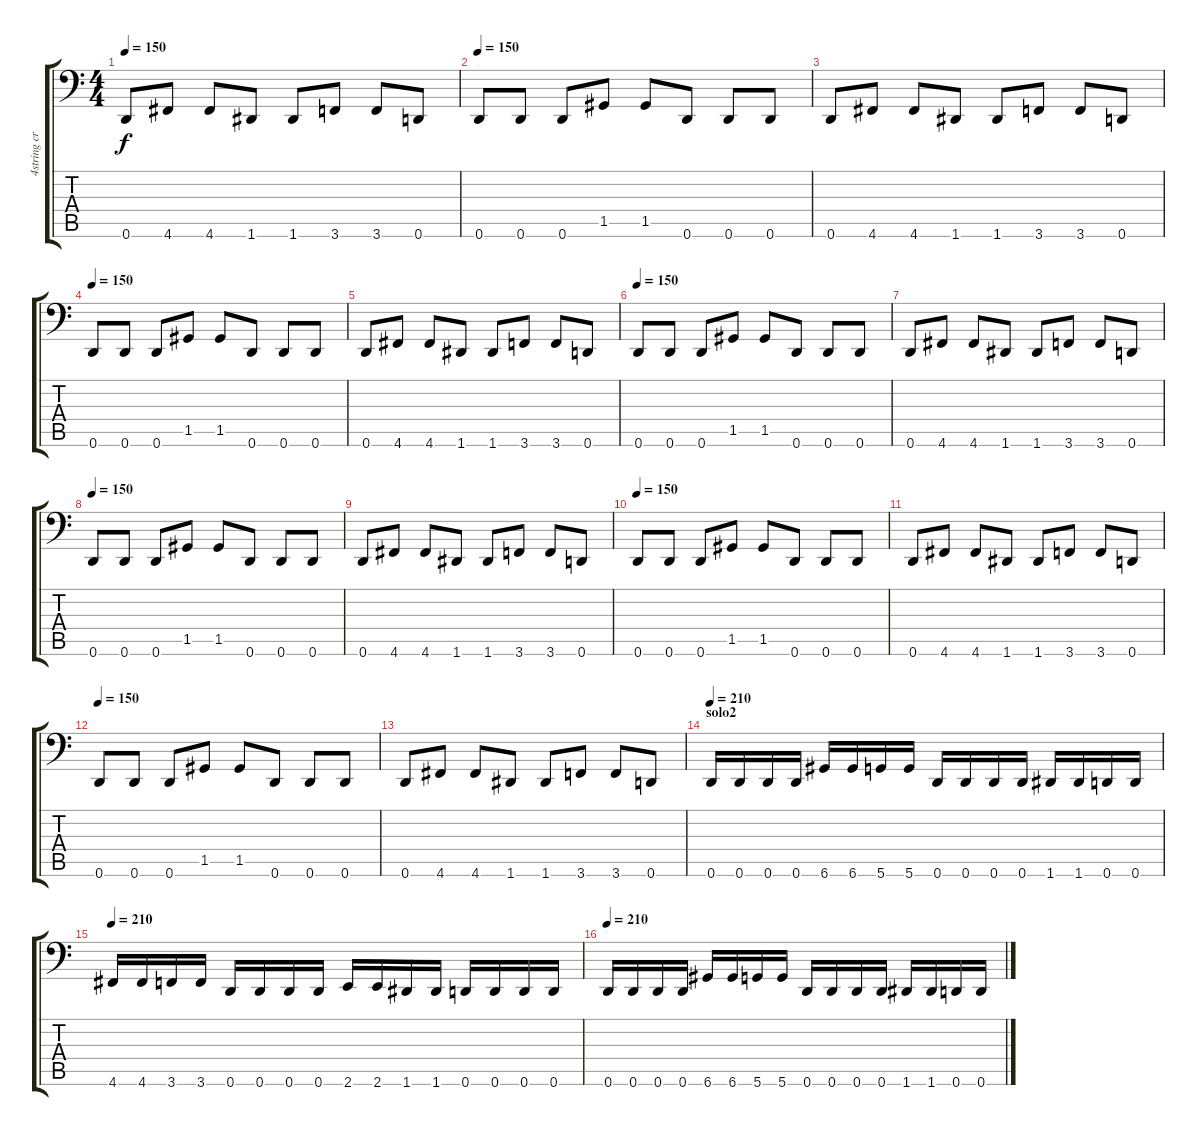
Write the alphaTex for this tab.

\track ("4string crushfuck" "4string cr") {instrument electricbassfinger}
\staff {score tabs}
\tuning (D3 A2 F2 C2 G1 D1) {hide}
\ts (4 4)
\tempo 150
\clef f4
\ks c
0.6.8{dy f} 4.6.8 4.6.8 1.6.8 1.6.8 3.6.8 3.6.8 0.6.8 |
\tempo 150
0.6.8 0.6.8 0.6.8 1.5.8 1.5.8 0.6.8 0.6.8 0.6.8 |
0.6.8 4.6.8 4.6.8 1.6.8 1.6.8 3.6.8 3.6.8 0.6.8 |
\tempo 150
0.6.8 0.6.8 0.6.8 1.5.8 1.5.8 0.6.8 0.6.8 0.6.8 |
0.6.8 4.6.8 4.6.8 1.6.8 1.6.8 3.6.8 3.6.8 0.6.8 |
\tempo 150
0.6.8 0.6.8 0.6.8 1.5.8 1.5.8 0.6.8 0.6.8 0.6.8 |
0.6.8 4.6.8 4.6.8 1.6.8 1.6.8 3.6.8 3.6.8 0.6.8 |
\tempo 150
0.6.8 0.6.8 0.6.8 1.5.8 1.5.8 0.6.8 0.6.8 0.6.8 |
0.6.8 4.6.8 4.6.8 1.6.8 1.6.8 3.6.8 3.6.8 0.6.8 |
\tempo 150
0.6.8 0.6.8 0.6.8 1.5.8 1.5.8 0.6.8 0.6.8 0.6.8 |
0.6.8 4.6.8 4.6.8 1.6.8 1.6.8 3.6.8 3.6.8 0.6.8 |
\tempo 150
0.6.8 0.6.8 0.6.8 1.5.8 1.5.8 0.6.8 0.6.8 0.6.8 |
0.6.8 4.6.8 4.6.8 1.6.8 1.6.8 3.6.8 3.6.8 0.6.8 |
\section ("" "solo2")
\tempo 210
0.6.16 0.6.16 0.6.16 0.6.16 6.6.16 6.6.16 5.6.16 5.6.16 0.6.16 0.6.16 0.6.16 0.6.16 1.6.16 1.6.16 0.6.16 0.6.16 |
\tempo 210
4.6.16 4.6.16 3.6.16 3.6.16 0.6.16 0.6.16 0.6.16 0.6.16 2.6.16 2.6.16 1.6.16 1.6.16 0.6.16 0.6.16 0.6.16 0.6.16 |
\tempo 210
0.6.16 0.6.16 0.6.16 0.6.16 6.6.16 6.6.16 5.6.16 5.6.16 0.6.16 0.6.16 0.6.16 0.6.16 1.6.16 1.6.16 0.6.16 0.6.16
